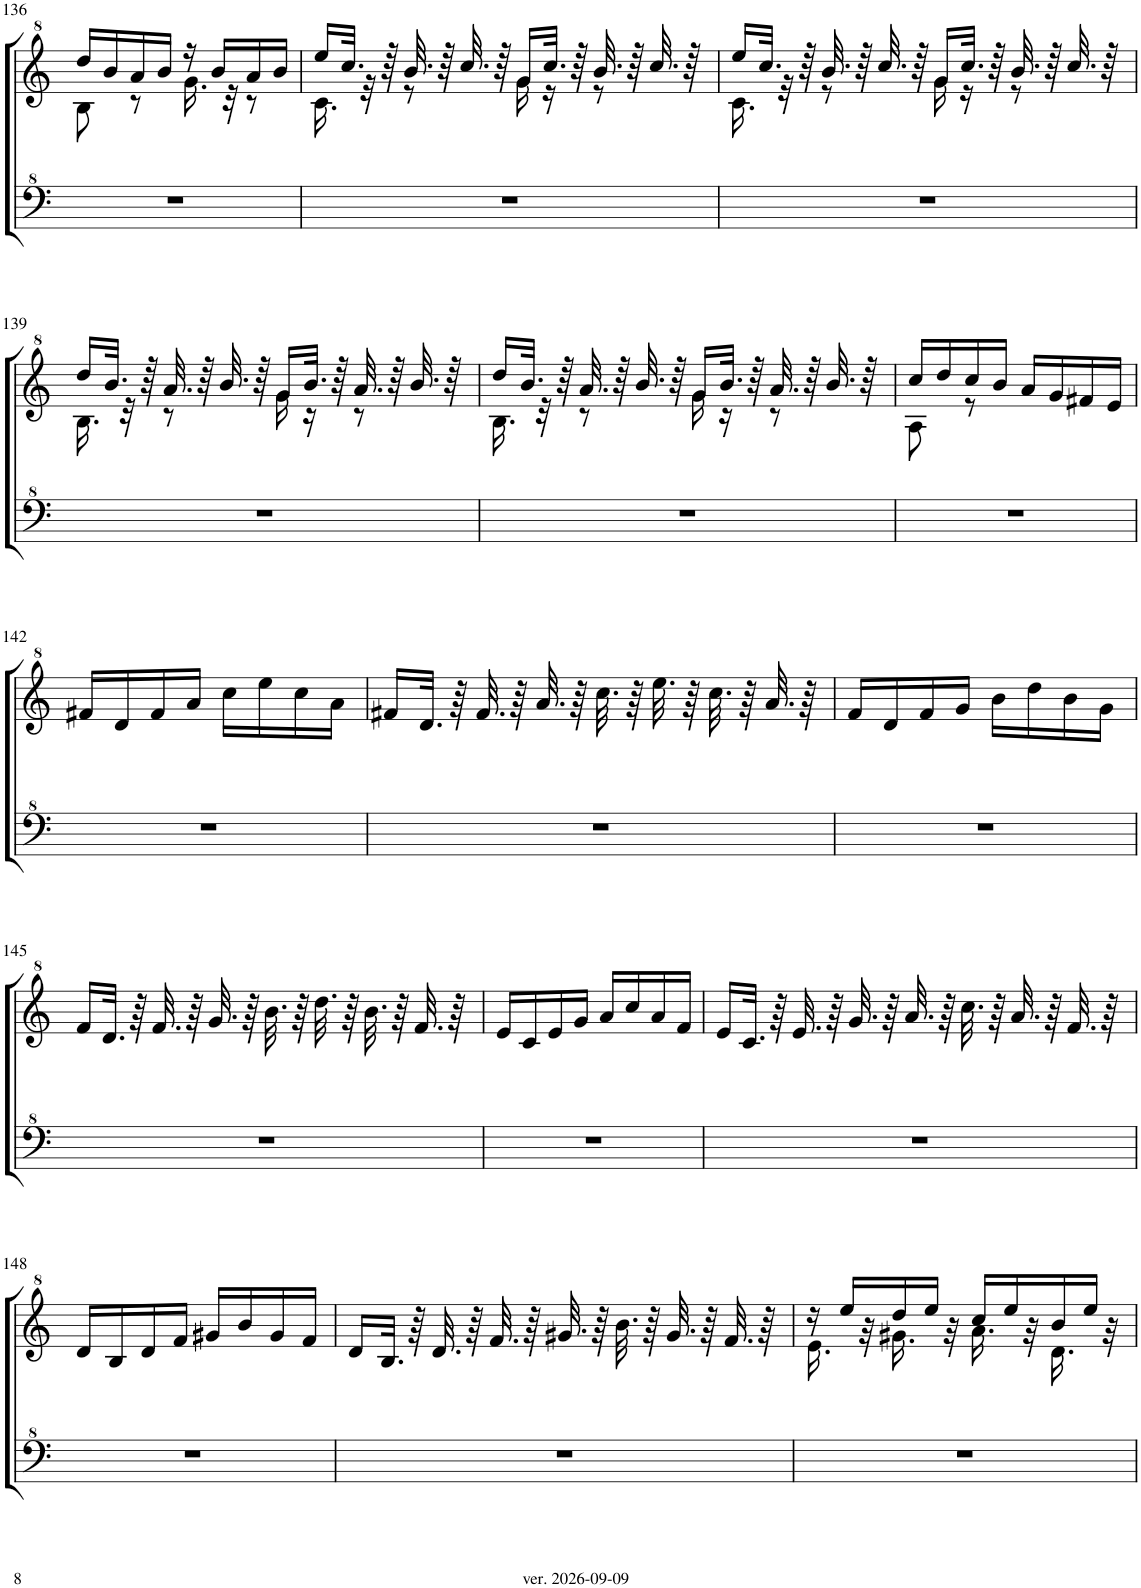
**kern	**kern
*part2	*part1
*staff2	*staff1
*I"パンフルート	*I"パンフルート
!!LO:PB:g=z
*clefF^4	*clefG^2
*k[]	*k[]
*M2/4	*M2/4
=136	=136
*	*^
2r	16ddd/LL	8b\
.	16bb/	.
.	16aa/	8r
.	16bb/JJ	.
.	16r	16.gg\
.	16bb/LL	.
.	.	32r
.	16aa/	8r
.	16bb/JJ	.
=137	=137	=137
2r	16eee/LL	16.cc\
.	32.ccc/JJk	.
.	.	32r
.	64r	.
.	32.bb/	8r
.	64r	.
.	32.ccc/	.
.	64r	.
.	16gg/LL	16gg\
.	32.ccc/JJk	16r
.	64r	.
.	32.bb/	8r
.	64r	.
.	32.ccc/	.
.	64r	.
=138	=138	=138
2r	16eee/LL	16.cc\
.	32.ccc/JJk	.
.	.	32r
.	64r	.
.	32.bb/	8r
.	64r	.
.	32.ccc/	.
.	64r	.
.	16gg/LL	16gg\
.	32.ccc/JJk	16r
.	64r	.
.	32.bb/	8r
.	64r	.
.	32.ccc/	.
.	64r	.
!!LO:LB:g=z	!!
=139	=139	=139
2r	16ddd/LL	16.b\
.	32.bb/JJk	.
.	.	32r
.	64r	.
.	32.aa/	8r
.	64r	.
.	32.bb/	.
.	64r	.
.	16gg/LL	16gg\
.	32.bb/JJk	16r
.	64r	.
.	32.aa/	8r
.	64r	.
.	32.bb/	.
.	64r	.
=140	=140	=140
2r	16ddd/LL	16.b\
.	32.bb/JJk	.
.	.	32r
.	64r	.
.	32.aa/	8r
.	64r	.
.	32.bb/	.
.	64r	.
.	16gg/LL	16gg\
.	32.bb/JJk	16r
.	64r	.
.	32.aa/	8r
.	64r	.
.	32.bb/	.
.	64r	.
=141	=141	=141
2r	16ccc/LL	8a\
.	16ddd/	.
.	16ccc/	8r
.	16bb/JJ	.
.	16aa/LL	4ryy
.	16gg/	.
.	16ff#X/	.
.	16ee/JJ	.
*	*v	*v
!!LO:LB:g=z
=142	=142
2r	16ff#X/LL
.	16dd/
.	16ff#/
.	16aa/JJ
.	16ccc\LL
.	16eee\
.	16ccc\
.	16aa\JJ
=143	=143
2r	16ff#X/LL
.	32.dd/JJk
.	64r
.	32.ff#/
.	64r
.	32.aa/
.	64r
.	32.ccc\
.	64r
.	32.eee\
.	64r
.	32.ccc\
.	64r
.	32.aa/
.	64r
=144	=144
2r	16ff/LL
.	16dd/
.	16ff/
.	16gg/JJ
.	16bb\LL
.	16ddd\
.	16bb\
.	16gg\JJ
!!LO:LB:g=z
=145	=145
2r	16ff/LL
.	32.dd/JJk
.	64r
.	32.ff/
.	64r
.	32.gg/
.	64r
.	32.bb\
.	64r
.	32.ddd\
.	64r
.	32.bb\
.	64r
.	32.ff/
.	64r
=146	=146
2r	16ee/LL
.	16cc/
.	16ee/
.	16gg/JJ
.	16aa/LL
.	16ccc/
.	16aa/
.	16ff/JJ
=147	=147
2r	16ee/LL
.	32.cc/JJk
.	64r
.	32.ee/
.	64r
.	32.gg/
.	64r
.	32.aa/
.	64r
.	32.ccc\
.	64r
.	32.aa/
.	64r
.	32.ff/
.	64r
!!LO:LB:g=z
=148	=148
2r	16dd/LL
.	16b/
.	16dd/
.	16ff/JJ
.	16gg#X/LL
.	16bb/
.	16gg#/
.	16ff/JJ
=149	=149
2r	16dd/LL
.	32.b/JJk
.	64r
.	32.dd/
.	64r
.	32.ff/
.	64r
.	32.gg#X/
.	64r
.	32.bb\
.	64r
.	32.gg#/
.	64r
.	32.ff/
.	64r
=150	=150
*	*^
2r	16r	16.ee\
.	16eee/LL	.
.	.	32r
.	16ddd/	16.gg#X\
.	16eee/JJ	.
.	.	32r
.	16ccc/LL	16.aa\
.	16eee/	.
.	.	32r
.	16bb/	16.dd\
.	16eee/JJ	.
.	.	32r
*	*v	*v
=	=
*-	*-
